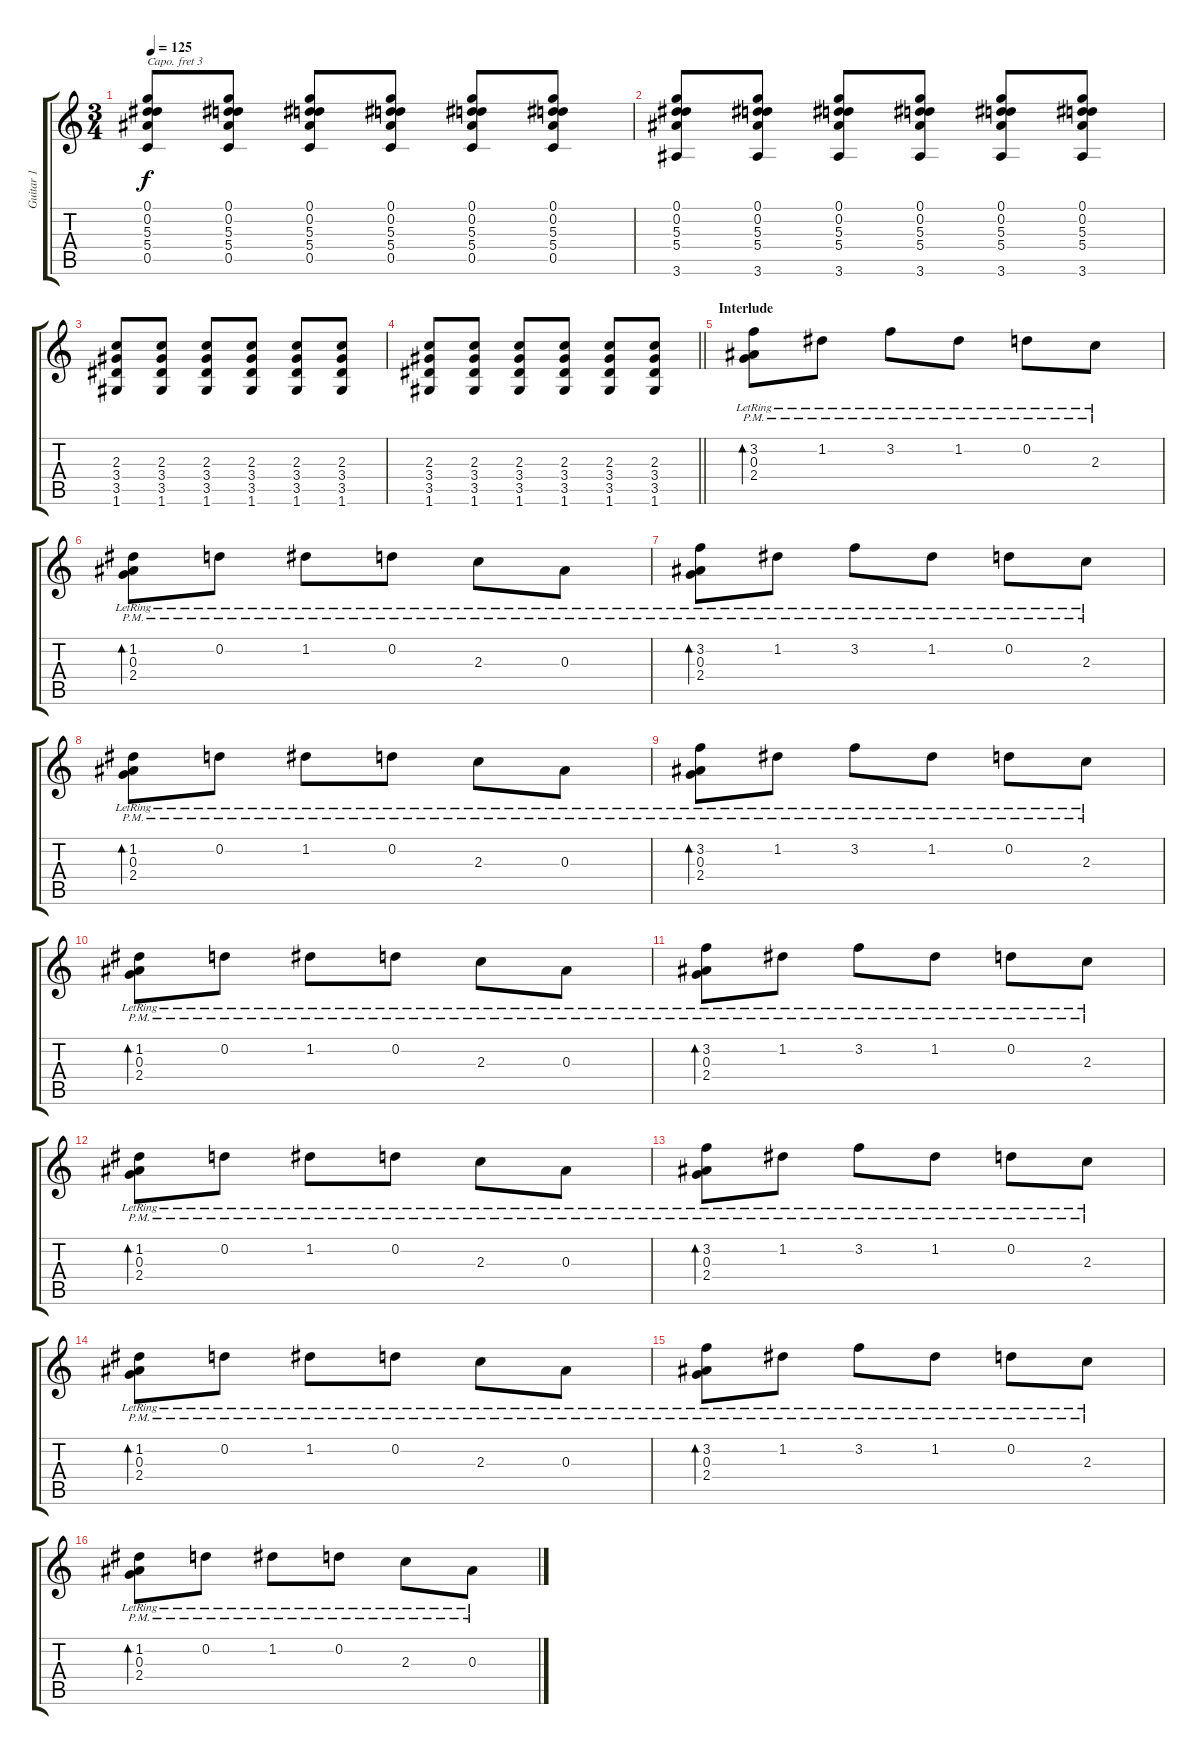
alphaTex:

\track ("Guitar 1" "Guitar 1") {instrument electricguitarjazz}
\staff {score tabs}
\capo 3
\tuning (E4 B3 G3 D3 A2 E2) {hide}
\ts (3 4)
\tempo 125
\clef g2
\ks c
(0.1 0.2 5.3 5.4 0.5).8{dy f} (0.1 0.2 5.3 5.4 0.5).8 (0.1 0.2 5.3 5.4 0.5).8 (0.1 0.2 5.3 5.4 0.5).8 (0.1 0.2 5.3 5.4 0.5).8 (0.1 0.2 5.3 5.4 0.5).8 |
(0.1 0.2 5.3 5.4 3.6).8 (0.1 0.2 5.3 5.4 3.6).8 (0.1 0.2 5.3 5.4 3.6).8 (0.1 0.2 5.3 5.4 3.6).8 (0.1 0.2 5.3 5.4 3.6).8 (0.1 0.2 5.3 5.4 3.6).8 |
(2.3 3.4 3.5 1.6).8 (2.3 3.4 3.5 1.6).8 (2.3 3.4 3.5 1.6).8 (2.3 3.4 3.5 1.6).8 (2.3 3.4 3.5 1.6).8 (2.3 3.4 3.5 1.6).8 |
\barLineRight lightlight
(2.3 3.4 3.5 1.6).8 (2.3 3.4 3.5 1.6).8 (2.3 3.4 3.5 1.6).8 (2.3 3.4 3.5 1.6).8 (2.3 3.4 3.5 1.6).8 (2.3 3.4 3.5 1.6).8 |
\section ("" "Interlude")
(3.2{pm lr} 0.3{pm lr} 2.4{pm lr}).8{bd 240 instrument electricguitarjazz} 1.2{pm lr}.8 3.2{pm lr}.8 1.2{pm lr}.8 0.2{pm lr}.8 2.3{pm lr}.8 |
(1.2{pm lr} 0.3{pm lr} 2.4{pm lr}).8{bd 240} 0.2{pm lr}.8 1.2{pm lr}.8 0.2{pm lr}.8 2.3{pm lr}.8 0.3{pm lr}.8 |
(3.2{pm lr} 0.3{pm lr} 2.4{pm lr}).8{bd 240} 1.2{pm lr}.8 3.2{pm lr}.8 1.2{pm lr}.8 0.2{pm lr}.8 2.3{pm lr}.8 |
(1.2{pm lr} 0.3{pm lr} 2.4{pm lr}).8{bd 240} 0.2{pm lr}.8 1.2{pm lr}.8 0.2{pm lr}.8 2.3{pm lr}.8 0.3{pm lr}.8 |
(3.2{pm lr} 0.3{pm lr} 2.4{pm lr}).8{bd 240} 1.2{pm lr}.8 3.2{pm lr}.8 1.2{pm lr}.8 0.2{pm lr}.8 2.3{pm lr}.8 |
(1.2{pm lr} 0.3{pm lr} 2.4{pm lr}).8{bd 240} 0.2{pm lr}.8 1.2{pm lr}.8 0.2{pm lr}.8 2.3{pm lr}.8 0.3{pm lr}.8 |
(3.2{pm lr} 0.3{pm lr} 2.4{pm lr}).8{bd 240} 1.2{pm lr}.8 3.2{pm lr}.8 1.2{pm lr}.8 0.2{pm lr}.8 2.3{pm lr}.8 |
(1.2{pm lr} 0.3{pm lr} 2.4{pm lr}).8{bd 240} 0.2{pm lr}.8 1.2{pm lr}.8 0.2{pm lr}.8 2.3{pm lr}.8 0.3{pm lr}.8 |
(3.2{pm lr} 0.3{pm lr} 2.4{pm lr}).8{bd 240} 1.2{pm lr}.8 3.2{pm lr}.8 1.2{pm lr}.8 0.2{pm lr}.8 2.3{pm lr}.8 |
(1.2{pm lr} 0.3{pm lr} 2.4{pm lr}).8{bd 240} 0.2{pm lr}.8 1.2{pm lr}.8 0.2{pm lr}.8 2.3{pm lr}.8 0.3{pm lr}.8 |
(3.2{pm lr} 0.3{pm lr} 2.4{pm lr}).8{bd 240} 1.2{pm lr}.8 3.2{pm lr}.8 1.2{pm lr}.8 0.2{pm lr}.8 2.3{pm lr}.8 |
(1.2{pm lr} 0.3{pm lr} 2.4{pm lr}).8{bd 240} 0.2{pm lr}.8 1.2{pm lr}.8 0.2{pm lr}.8 2.3{pm lr}.8 0.3{pm lr}.8
